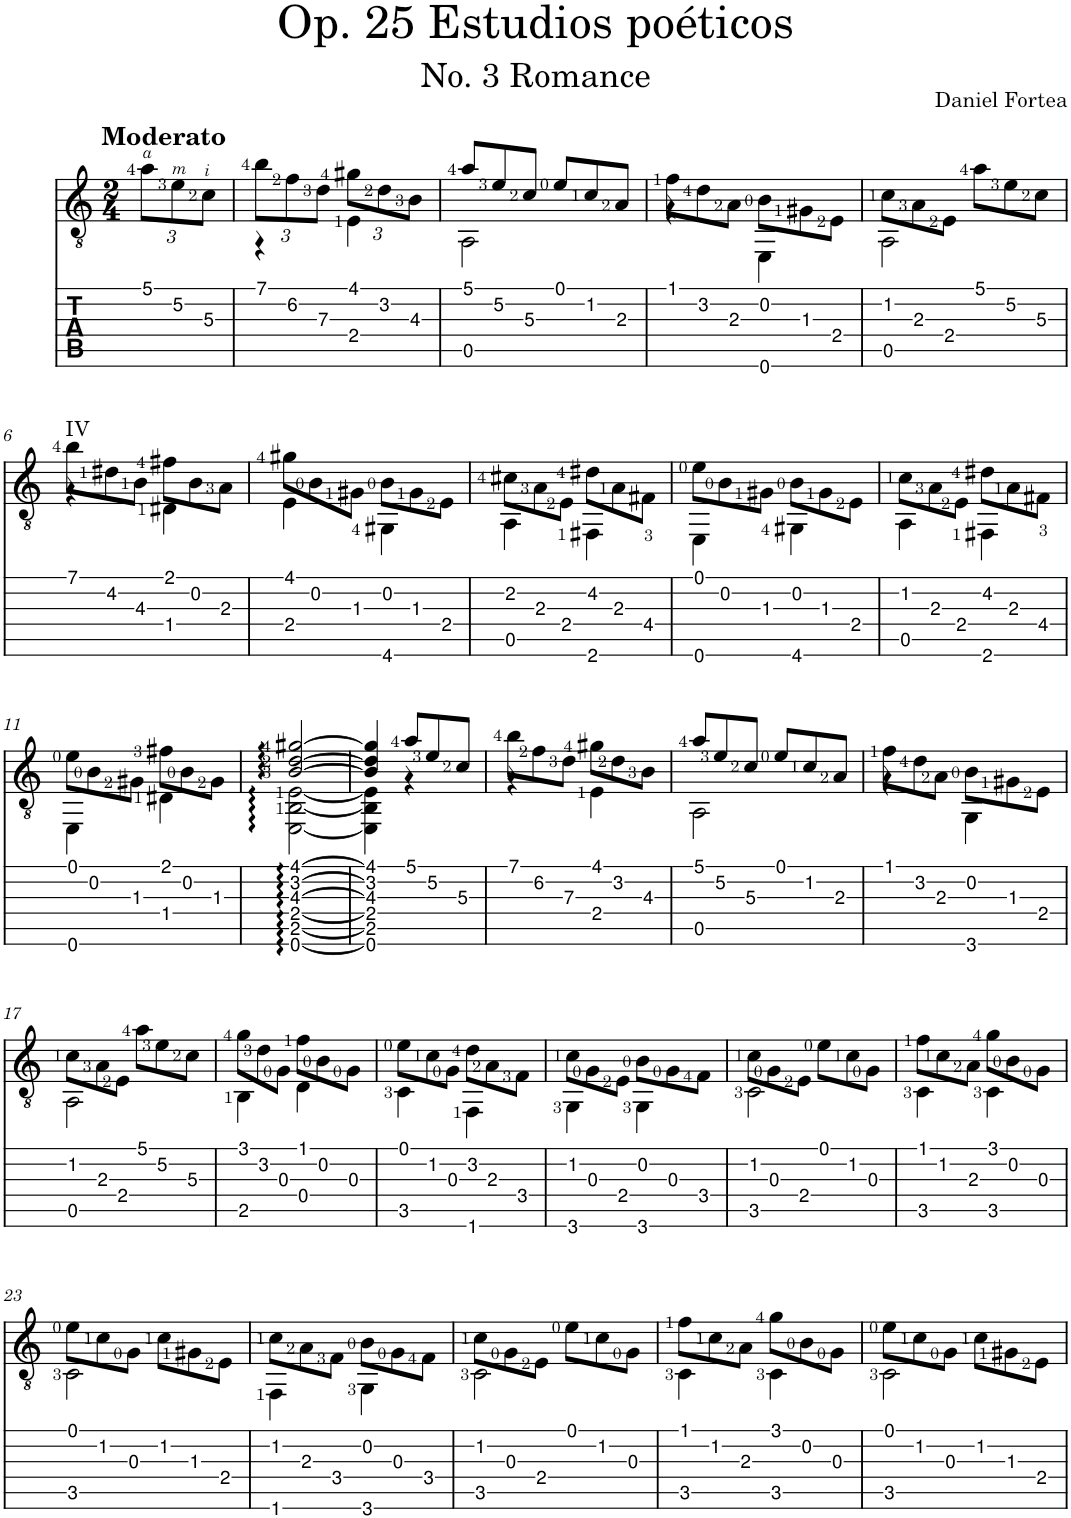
**kern	**kern
*part1	*part1
*staff2	*staff1
*I"Guitar	*
*I'Guit.	*
*stria6	*
*	*clefGv2
*k[]	*k[]
*a:	*a:
*M2/4	*M2/4
*Xbrackettup	*Xbrackettup
=1	=1
!	!LO:TX:a:B:t=Moderato
12aL	12a\L
12e	12e\
12cJ	12c\J
=2	=2
*^	*^
12bL	4r	12b\L	4r
12f	.	12f\	.
12dJ	.	12d\J	.
12g#L	4E	12g#X\L	4E\
12d	.	12d\	.
12BJ	.	12B\J	.
=3	=3	=3	=3
12aL	2AA	12a/L	2AA\
12e	.	12e/	.
12cJ	.	12c/J	.
12eL	.	12e/L	.
12c	.	12c/	.
12AJ	.	12A/J	.
=4	=4	=4	=4
12fL	4r	12f\L	4r
12d	.	12d\	.
12AJ	.	12A\J	.
12BL	4EE	12B\L	4EE\
12G#	.	12G#X\	.
12EJ	.	12E\J	.
=5	=5	=5	=5
12cL	2AA	12c\L	2AA\
12A	.	12A\	.
12EJ	.	12E\J	.
12aL	.	12a\L	.
12e	.	12e\	.
12cJ	.	12c\J	.
!!LO:LB:g=z	!!
=6	=6	=6	=6
!	!	!LO:TX:a:t=IV	!
12bL	4r	12b\L	4r
12d#	.	12d#X\	.
12BJ	.	12B\J	.
12f#L	4D#	12f#X\L	4D#X\
12B	.	12B\	.
12AJ	.	12A\J	.
=7	=7	=7	=7
12g#L	4E	12g#X\L	4E\
12B	.	12B\	.
12G#J	.	12G#X\J	.
12BL	4GG#	12B\L	4GG#X\
12G#	.	12G#\	.
12EJ	.	12E\J	.
=8	=8	=8	=8
12c#L	4AA	12c#X\L	4AA\
12A	.	12A\	.
12EJ	.	12E\J	.
12d#L	4FF#	12d#X\L	4FF#X\
12A	.	12A\	.
12F#J	.	12F#X\J	.
=9	=9	=9	=9
12eL	4EE	12e\L	4EE\
12B	.	12B\	.
12G#J	.	12G#X\J	.
12BL	4GG#	12B\L	4GG#X\
12G#	.	12G#\	.
12EJ	.	12E\J	.
=10	=10	=10	=10
12cL	4AA	12c\L	4AA\
12A	.	12A\	.
12EJ	.	12E\J	.
12d#L	4FF#	12d#X\L	4FF#X\
12A	.	12A\	.
12F#J	.	12F#X\J	.
!!LO:LB:g=z	!!
=11	=11	=11	=11
12eL	4EE	12e\L	4EE\
12B	.	12B\	.
12G#J	.	12G#X\J	.
12f#L	4D#	12f#X\L	4D#X\
12B	.	12B\	.
12G#J	.	12G#\J	.
=12	=12	=12	=12
[2B [2d [2g#	[2EE [2BB [2E	[2B/ [2d/ [2g#X/	[2EE\ [2BB\ [2E\
=13	=13	=13	=13
4B] 4d] 4g#]	4EE] 4BB] 4E]	4B/] 4d/] 4g#/]	4EE\] 4BB\] 4E\]
12aL	4r	12a/L	4r
12e	.	12e/	.
12cJ	.	12c/J	.
=14	=14	=14	=14
12bL	4r	12b\L	4r
12f	.	12f\	.
12dJ	.	12d\J	.
12g#L	4E	12g#X\L	4E\
12d	.	12d\	.
12BJ	.	12B\J	.
=15	=15	=15	=15
12aL	2AA	12a/L	2AA\
12e	.	12e/	.
12cJ	.	12c/J	.
12eL	.	12e/L	.
12c	.	12c/	.
12AJ	.	12A/J	.
=16	=16	=16	=16
12fL	4r	12f\L	4r
12d	.	12d\	.
12AJ	.	12A\J	.
12BL	4GG	12B\L	4GG\
12G#X	.	12G#X\	.
12EJ	.	12E\J	.
!!LO:LB:g=z	!!
=17	=17	=17	=17
12cL	2AA	12c\L	2AA\
12A	.	12A\	.
12EJ	.	12E\J	.
12aL	.	12a\L	.
12e	.	12e\	.
12cJ	.	12c\J	.
=18	=18	=18	=18
12gL	4BB	12g\L	4BB\
12d	.	12d\	.
12GJ	.	12G\J	.
12fL	4D	12f\L	4D\
12B	.	12B\	.
12GJ	.	12G\J	.
=19	=19	=19	=19
12eL	4C	12e\L	4C\
12c	.	12c\	.
12GJ	.	12G\J	.
12dL	4FF	12d\L	4FF\
12A	.	12A\	.
12FJ	.	12F\J	.
=20	=20	=20	=20
12cL	4GG	12c\L	4GG\
12G	.	12G\	.
12EJ	.	12E\J	.
12BL	4GG	12B\L	4GG\
12G	.	12G\	.
12FJ	.	12F\J	.
=21	=21	=21	=21
12cL	2C	12c\L	2C\
12G	.	12G\	.
12EJ	.	12E\J	.
12eL	.	12e\L	.
12c	.	12c\	.
12GJ	.	12G\J	.
=22	=22	=22	=22
12fL	4C	12f\L	4C\
12c	.	12c\	.
12AJ	.	12A\J	.
12gL	4C	12g\L	4C\
12B	.	12B\	.
12GJ	.	12G\J	.
!!LO:LB:g=z	!!
=23	=23	=23	=23
12eL	2C	12e\L	2C\
12c	.	12c\	.
12GJ	.	12G\J	.
12cL	.	12c\L	.
12G#	.	12G#X\	.
12EJ	.	12E\J	.
=24	=24	=24	=24
12cL	4FF	12c\L	4FF\
12A	.	12A\	.
12FJ	.	12F\J	.
12BL	4GG	12B\L	4GG\
12G	.	12G\	.
12FJ	.	12F\J	.
=25	=25	=25	=25
12cL	2C	12c\L	2C\
12G	.	12G\	.
12EJ	.	12E\J	.
12eL	.	12e\L	.
12c	.	12c\	.
12GJ	.	12G\J	.
=26	=26	=26	=26
12fL	4C	12f\L	4C\
12c	.	12c\	.
12AJ	.	12A\J	.
12gL	4C	12g\L	4C\
12B	.	12B\	.
12GJ	.	12G\J	.
=27	=27	=27	=27
12eL	2C	12e\L	2C\
12c	.	12c\	.
12GJ	.	12G\J	.
12cL	.	12c\L	.
12G#	.	12G#X\	.
12EJ	.	12E\J	.
*v	*v	*	*
*	*v	*v
=	=
*-	*-
